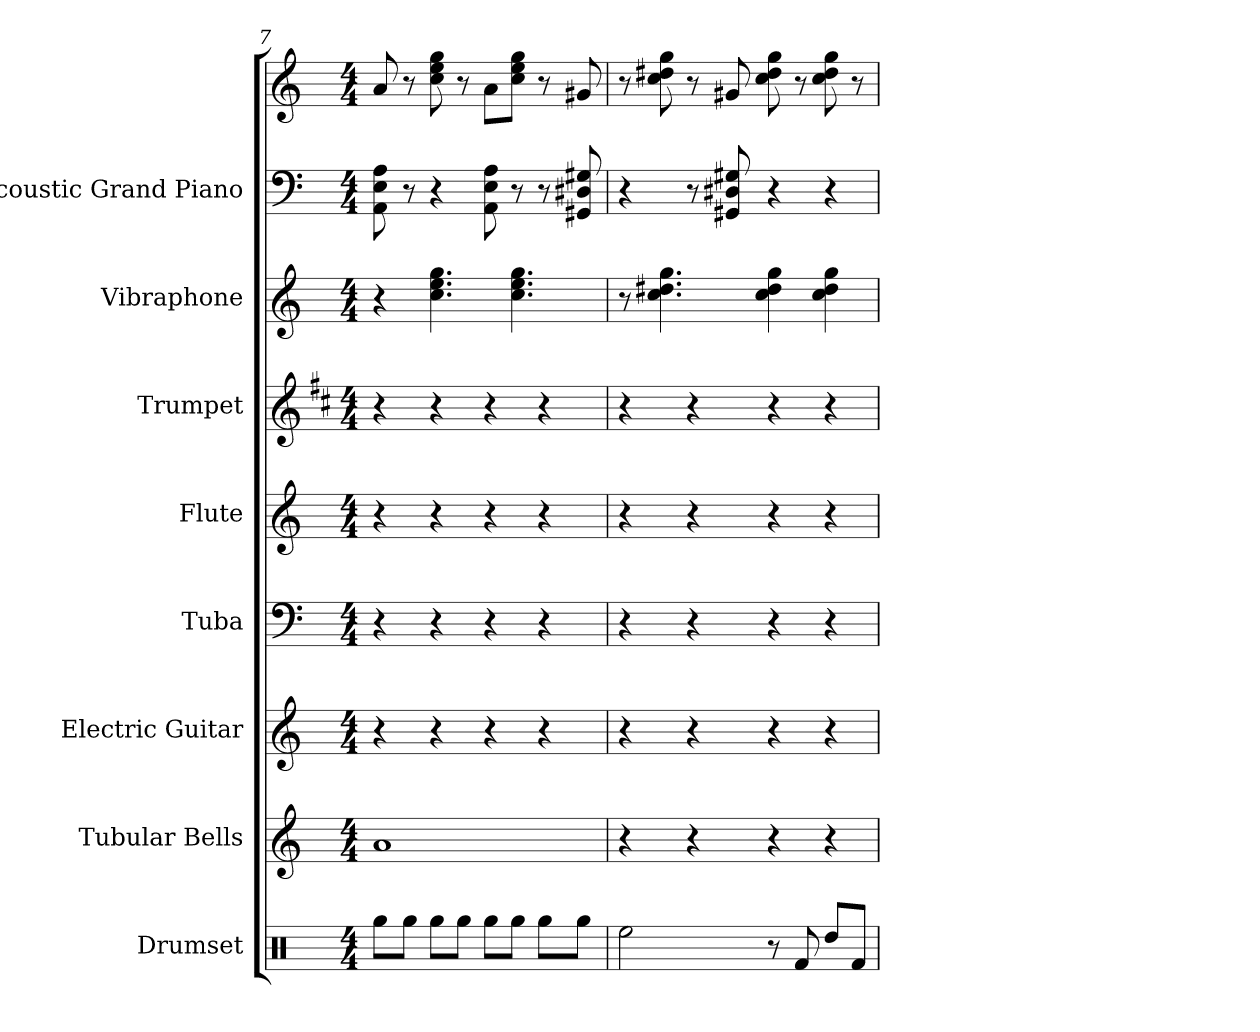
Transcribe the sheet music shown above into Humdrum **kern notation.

**kern	**kern	**kern	**kern	**kern	**kern	**kern	**kern	**kern
*part8	*part7	*part6	*part5	*part4	*part3	*part2	*part1	*part1
*staff9	*staff8	*staff7	*staff6	*staff5	*staff4	*staff3	*staff2	*staff1
*I"Drumset	*I"Tubular Bells	*I"Electric Guitar	*I"Tuba	*I"Flute	*I"Trumpet	*I"Vibraphone	*I"Acoustic Grand Piano	*
*I'Drs.	*I'Tbells	*I'Elec Gtr	*I'Tba	*I'Fl	*I'Tpt	*I'Vbp	*I'Pno	*
*clefX	*clefG2	*clefG2	*clefF4	*clefG2	*clefG2	*clefG2	*clefF4	*clefG2
*	*	*	*	*	*ITrd1c2	*	*	*
*k[]	*k[]	*k[]	*k[]	*k[]	*k[]	*k[]	*k[]	*k[]
*M4/4	*M4/4	*M4/4	*M4/4	*M4/4	*M4/4	*M4/4	*M4/4	*M4/4
=7	=7	=7	=7	=7	=7	=7	=7	=7
8RggL	1a	4r	4r	4r	4r	4r	8A 8AA 8E	8a
8RggJ	.	.	.	.	.	.	8r	8r
8RggL	.	4r	4r	4r	4r	4.cc 4.ee 4.gg	4r	8cc 8ee 8gg
8RggJ	.	.	.	.	.	.	.	8r
8RggL	.	4r	4r	4r	4r	.	8A 8AA 8E	8aL
8RggJ	.	.	.	.	.	4.cc 4.ee 4.gg	8r	8cc 8ee 8ggJ
8RggL	.	4r	4r	4r	4r	.	8r	8r
8RggJ	.	.	.	.	.	.	8G#X 8GG#X 8D#X	8g#X
=8	=8	=8	=8	=8	=8	=8	=8	=8
2Ree	4r	4r	4r	4r	4r	8r	4r	8r
.	.	.	.	.	.	4.cc 4.dd#X 4.gg	.	8cc 8dd#X 8gg
.	4r	4r	4r	4r	4r	.	8r	8r
.	.	.	.	.	.	.	8G#X 8GG#X 8D#X	8g#X
8r	4r	4r	4r	4r	4r	4cc 4dd# 4gg	4r	8cc 8dd# 8gg
8Rf	.	.	.	.	.	.	.	8r
8RddL	4r	4r	4r	4r	4r	4cc 4dd# 4gg	4r	8cc 8dd# 8gg
8RfJ	.	.	.	.	.	.	.	8r
=	=	=	=	=	=	=	=	=
*-	*-	*-	*-	*-	*-	*-	*-	*-
